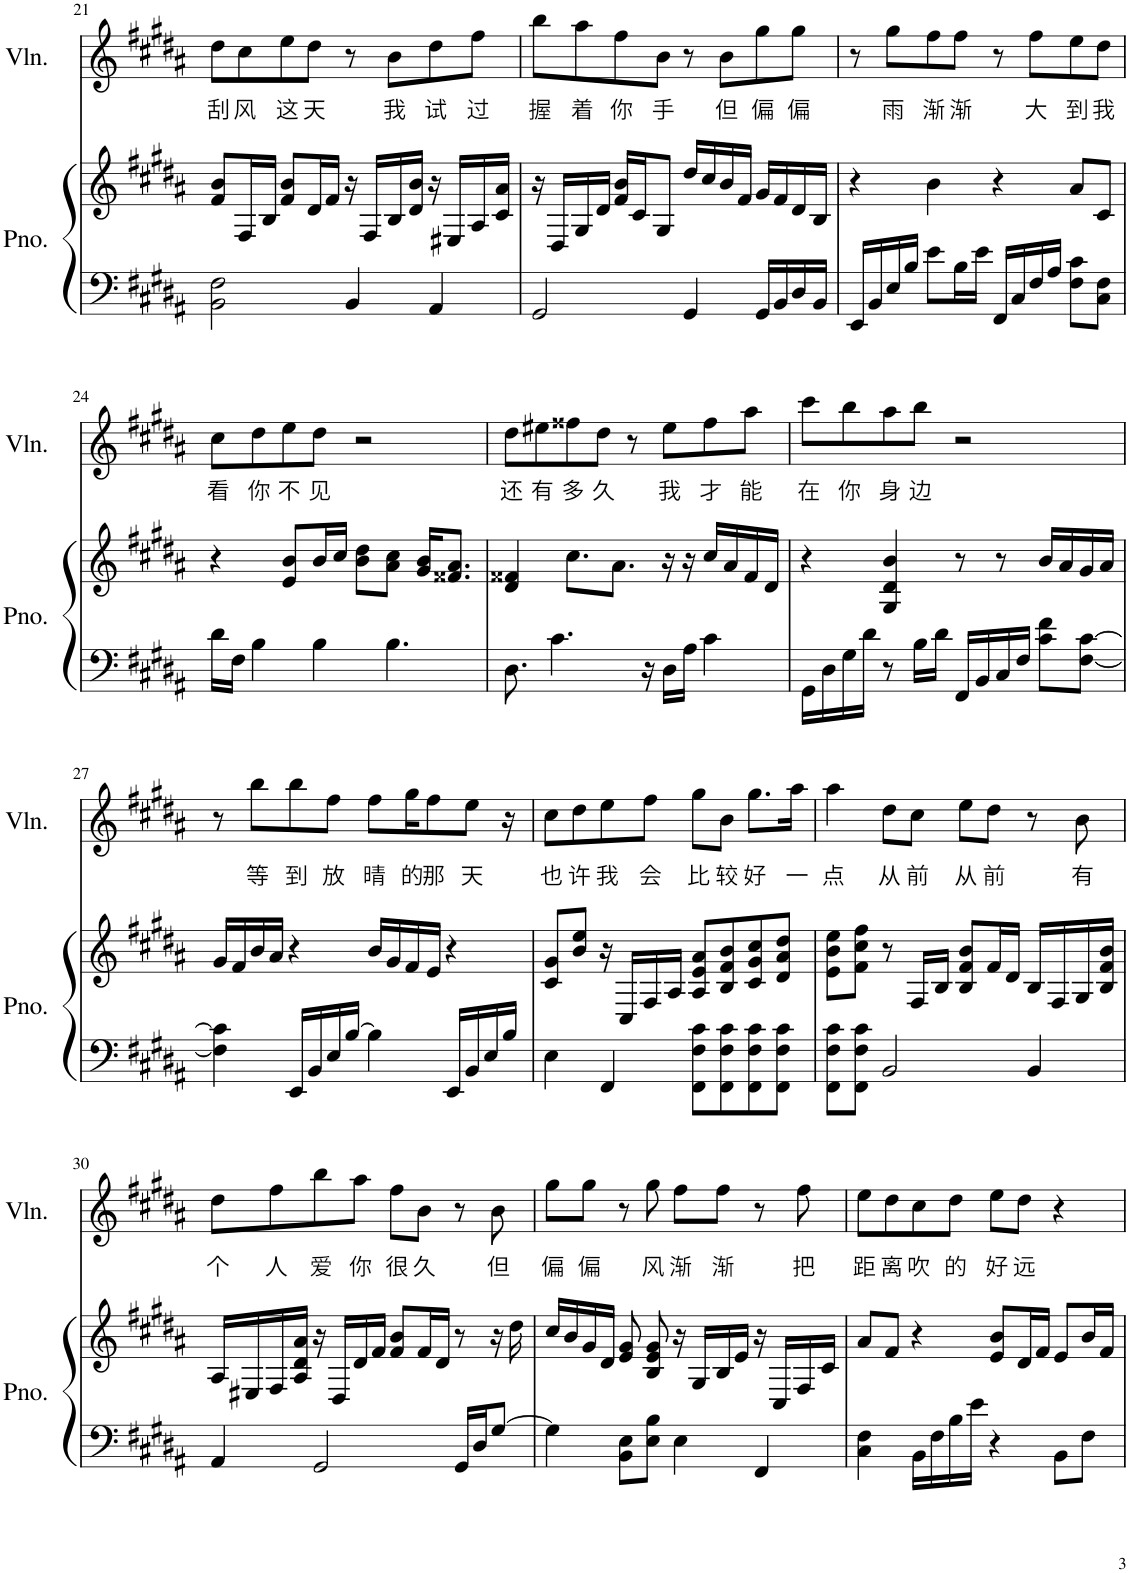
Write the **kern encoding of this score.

**kern	**kern	**kern	**text
*part2	*part2	*part1	*part1
*staff3	*staff2	*staff1	*staff1
*I"Piano	*	*I"Violin	*
*I'Pno.	*	*I'Vln.	*
!!LO:PB:g=z
*clefF4	*clefG2	*clefG2	*
*k[f#c#g#d#a#]	*k[f#c#g#d#a#]	*k[f#c#g#d#a#]	*
*M4/4	*M4/4	*M4/4	*
=21	=21	=21	=21
!	!	!	!LO:LY:b
2BB\ 2F#\	8f#/ 8b/L	8dd#\L	刮
!	!	!	!LO:LY:b
.	16F#/L	8cc#\	风
.	16B/JJ	.	.
!	!	!	!LO:LY:b
.	8f#/ 8b/L	8ee\	这
!	!	!	!LO:LY:b
.	16d#/L	8dd#\J	天
.	16f#/JJ	.	.
4BB/	16r	8r	.
.	16F#/LL	.	.
!	!	!	!LO:LY:b
.	16B/	8b\L	我
.	16d#/ 16b/JJ	.	.
!	!	!	!LO:LY:b
4AA#/	16r	8dd#\	试
.	16E#X/LL	.	.
!	!	!	!LO:LY:b
.	16A#/	8ff#\J	过
.	16c#/ 16a#/JJ	.	.
=22	=22	=22	=22
!	!	!	!LO:LY:b
2GG#/	16r	8bb\L	握
.	16D#/LL	.	.
!	!	!	!LO:LY:b
.	16G#/	8aa#\	着
.	16d#/JJ	.	.
!	!	!	!LO:LY:b
.	16f#/ 16b/LL	8ff#\	你
.	16c#/J	.	.
!	!	!	!LO:LY:b
.	8G#/J	8b\J	手
4GG#/	16dd#/LL	8r	.
.	16cc#/	.	.
!	!	!	!LO:LY:b
.	16b/	8b\L	但
.	16f#/JJ	.	.
!	!	!	!LO:LY:b
16GG#/LL	16g#/LL	8gg#\	偏
16BB/	16f#/	.	.
!	!	!	!LO:LY:b
16D#/	16d#/	8gg#\J	偏
16BB/JJ	16B/JJ	.	.
=23	=23	=23	=23
16EE/LL	4r	8r	.
16BB/	.	.	.
!	!	!	!LO:LY:b
16E/	.	8gg#\L	雨
16B/JJ	.	.	.
!	!	!	!LO:LY:b
8e\L	4b\	8ff#\	渐
!	!	!	!LO:LY:b
16B\L	.	8ff#\J	渐
16e\JJ	.	.	.
16FF#/LL	4r	8r	.
16C#/	.	.	.
!	!	!	!LO:LY:b
16F#/	.	8ff#\L	大
16A#/JJ	.	.	.
!	!	!	!LO:LY:b
8F#\ 8c#\L	8a#/L	8ee\	到
!	!	!	!LO:LY:b
8C#\ 8F#\J	8c#/J	8dd#\J	我
!!LO:LB:g=z
=24	=24	=24	=24
!	!	!	!LO:LY:b
16d#\LL	4r	8cc#\L	看
16F#\JJ	.	.	.
!	!	!	!LO:LY:b
4B\	.	8dd#\	你
!	!	!	!LO:LY:b
.	8e/ 8b/L	8ee\	不
!	!	!	!LO:LY:b
4B\	16b/L	8dd#\J	见
.	16cc#/JJ	.	.
.	8b\ 8dd#\L	2r	.
4.B\	8a#\ 8cc#\J	.	.
.	16g#/ 16b/KL	.	.
.	8.f##X/ 8.a#/J	.	.
=25	=25	=25	=25
!	!	!	!LO:LY:b
8.D#\	4d#/ 4f##X/	8dd#\L	还
!	!	!	!LO:LY:b
.	.	8ee#X\	有
4.c#\	.	.	.
!	!	!	!LO:LY:b
.	8.cc#\L	8ff##X\	多
!	!	!	!LO:LY:b
.	.	8dd#\J	久
.	8.a#\J	.	.
.	.	8r	.
16r	.	.	.
!	!	!	!LO:LY:b
16D#\LL	16r	8ee#\L	我
16A#\JJ	16r	.	.
!	!	!	!LO:LY:b
4c#\	16cc#/LL	8ff##\	才
.	16a#/	.	.
!	!	!	!LO:LY:b
.	16f##/	8aa#\J	能
.	16d#/JJ	.	.
=26	=26	=26	=26
!	!	!	!LO:LY:b
16GG#\LL	4r	8ccc#\L	在
16D#\	.	.	.
!	!	!	!LO:LY:b
16G#\	.	8bb\	你
16d#\JJ	.	.	.
!	!	!	!LO:LY:b
8r	4G#/ 4d#/ 4b/	8aa#\	身
!	!	!	!LO:LY:b
16B\LL	.	8bb\J	边
16d#\JJ	.	.	.
16FF#/LL	8r	2r	.
16BB/	.	.	.
16C#/	8r	.	.
16F#/JJ	.	.	.
8c#\ 8f#\L	16b/LL	.	.
.	16a#/	.	.
[8F#\ [8c#\J	16g#/	.	.
.	16a#/JJ	.	.
!!LO:LB:g=z
=27	=27	=27	=27
4F#\] 4c#\]	16g#/LL	8r	.
.	16f#/	.	.
!	!	!	!LO:LY:b
.	16b/	8bb\L	等
.	16a#/JJ	.	.
!	!	!	!LO:LY:b
16EE/LL	4r	8bb\	到
16BB/	.	.	.
!	!	!	!LO:LY:b
16E/	.	8ff#\J	放
[16B/JJ	.	.	.
!	!	!	!LO:LY:b
4B\]	16b/LL	8ff#\L	晴
.	16g#/	.	.
!	!	!	!LO:LY:b
.	16f#/	16gg#\K	的
!	!	!	!LO:LY:b
.	16e/JJ	8ff#\	那
16EE/LL	4r	.	.
!	!	!	!LO:LY:b
16BB/	.	8ee\J	天
16E/	.	.	.
16B/JJ	.	16r	.
=28	=28	=28	=28
!	!	!	!LO:LY:b
4E\	8c#/ 8g#/L	8cc#\L	也
!	!	!	!LO:LY:b
.	8b/ 8ee/J	8dd#\	许
!	!	!	!LO:LY:b
4FF#/	16r	8ee\	我
.	16C#/LL	.	.
!	!	!	!LO:LY:b
.	16F#/	8ff#\J	会
.	16A#/JJ	.	.
!	!	!	!LO:LY:b
8FF#\ 8F#\ 8c#\L	8A#/ 8e/ 8a#/L	8gg#\L	比
!	!	!	!LO:LY:b
8FF#\ 8F#\ 8c#\	8B/ 8f#/ 8b/	8b\J	较
!	!	!	!LO:LY:b
8FF#\ 8F#\ 8c#\	8c#/ 8g#/ 8cc#/	8.gg#\L	好
8FF#\ 8F#\ 8c#\J	8d#/ 8a#/ 8dd#/J	.	.
!	!	!	!LO:LY:b
.	.	16aa#\Jk	一
=29	=29	=29	=29
!	!	!	!LO:LY:b
8FF#\ 8F#\ 8c#\L	8e\ 8b\ 8ee\L	4aa#\	点
8FF#\ 8F#\ 8c#\J	8f#\ 8cc#\ 8ff#\J	.	.
!	!	!	!LO:LY:b
2BB/	8r	8dd#\L	从
!	!	!	!LO:LY:b
.	16F#/LL	8cc#\J	前
.	16B/JJ	.	.
!	!	!	!LO:LY:b
.	8B/ 8f#/ 8b/L	8ee\L	从
!	!	!	!LO:LY:b
.	16f#/L	8dd#\J	前
.	16d#/JJ	.	.
4BB/	16B/LL	8r	.
.	16F#/	.	.
!	!	!	!LO:LY:b
.	16G#/	8b\	有
.	16B/ 16f#/ 16b/JJ	.	.
!!LO:LB:g=z
=30	=30	=30	=30
!	!	!	!LO:LY:b
4AA#/	16A#/LL	8dd#\L	个
.	16E#X/	.	.
!	!	!	!LO:LY:b
.	16F#/	8ff#\	人
.	16A#/ 16d#/ 16a#/JJ	.	.
!	!	!	!LO:LY:b
2GG#/	16r	8bb\	爱
.	16D#/LL	.	.
!	!	!	!LO:LY:b
.	16d#/	8aa#\J	你
.	16f#/JJ	.	.
!	!	!	!LO:LY:b
.	8f#/ 8b/L	8ff#\L	很
!	!	!	!LO:LY:b
.	16f#/L	8b\J	久
.	16d#/JJ	.	.
16GG#/LL	8r	8r	.
16D#/J	.	.	.
!	!	!	!LO:LY:b
[8G#/J	16r	8b\	但
.	16dd#\	.	.
=31	=31	=31	=31
!	!	!	!LO:LY:b
4G#\]	16cc#/LL	8gg#\L	偏
.	16b/	.	.
!	!	!	!LO:LY:b
.	16g#/	8gg#\J	偏
.	16d#/JJ	.	.
8BB\ 8E\L	8e/ 8g#/	8r	.
!	!	!	!LO:LY:b
8E\ 8B\J	8B/ 8e/ 8g#/	8gg#\	风
!	!	!	!LO:LY:b
4E\	16r	8ff#\L	渐
.	16G#/LL	.	.
!	!	!	!LO:LY:b
.	16B/	8ff#\J	渐
.	16e/JJ	.	.
4FF#/	16r	8r	.
.	16C#/LL	.	.
!	!	!	!LO:LY:b
.	16F#/	8ff#\	把
.	16c#/JJ	.	.
=32	=32	=32	=32
!	!	!	!LO:LY:b
4C#\ 4F#\	8a#/L	8ee\L	距
!	!	!	!LO:LY:b
.	8f#/J	8dd#\	离
!	!	!	!LO:LY:b
16BB\LL	4r	8cc#\	吹
16F#\	.	.	.
!	!	!	!LO:LY:b
16B\	.	8dd#\J	的
16e\JJ	.	.	.
!	!	!	!LO:LY:b
4r	8e/ 8b/L	8ee\L	好
!	!	!	!LO:LY:b
.	16d#/L	8dd#\J	远
.	16f#/JJ	.	.
8BB\L	8e/L	4r	.
8F#\J	16b/L	.	.
.	16f#/JJ	.	.
=	=	=	=
*-	*-	*-	*-
